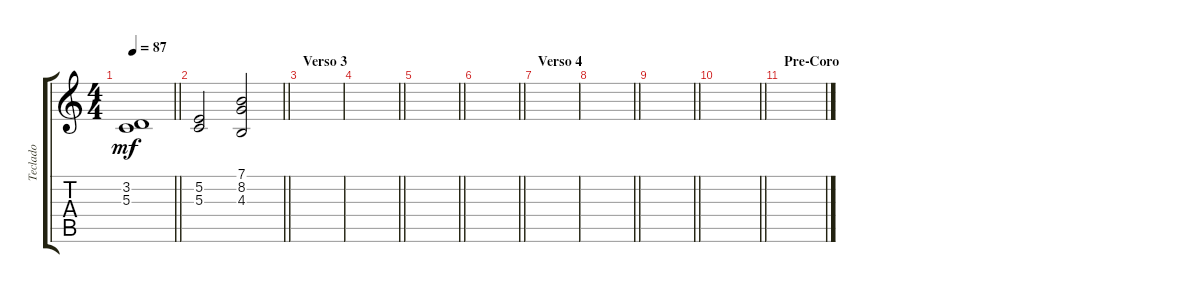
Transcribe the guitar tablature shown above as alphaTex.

\track ("Teclado " "Teclado ") {instrument musicbox bank 255}
\staff {score tabs}
\tuning (E4 B3 G3 D3 A2 E2) {hide}
\ts (4 4)
\tempo 87
\clef g2
\barLineRight lightlight
\ks c
(3.2 5.3).1{dy mf} |
\barLineRight lightlight
(5.2 5.3).2 (7.1 8.2 4.3).2 |
\section ("" "Verso 3")
|
\barLineRight lightlight
|
\barLineRight lightlight
|
\barLineRight lightlight
|
\section ("" "Verso 4")
|
\barLineRight lightlight
|
\barLineRight lightlight
|
\barLineRight lightlight
|
\section ("" "Pre-Coro")
